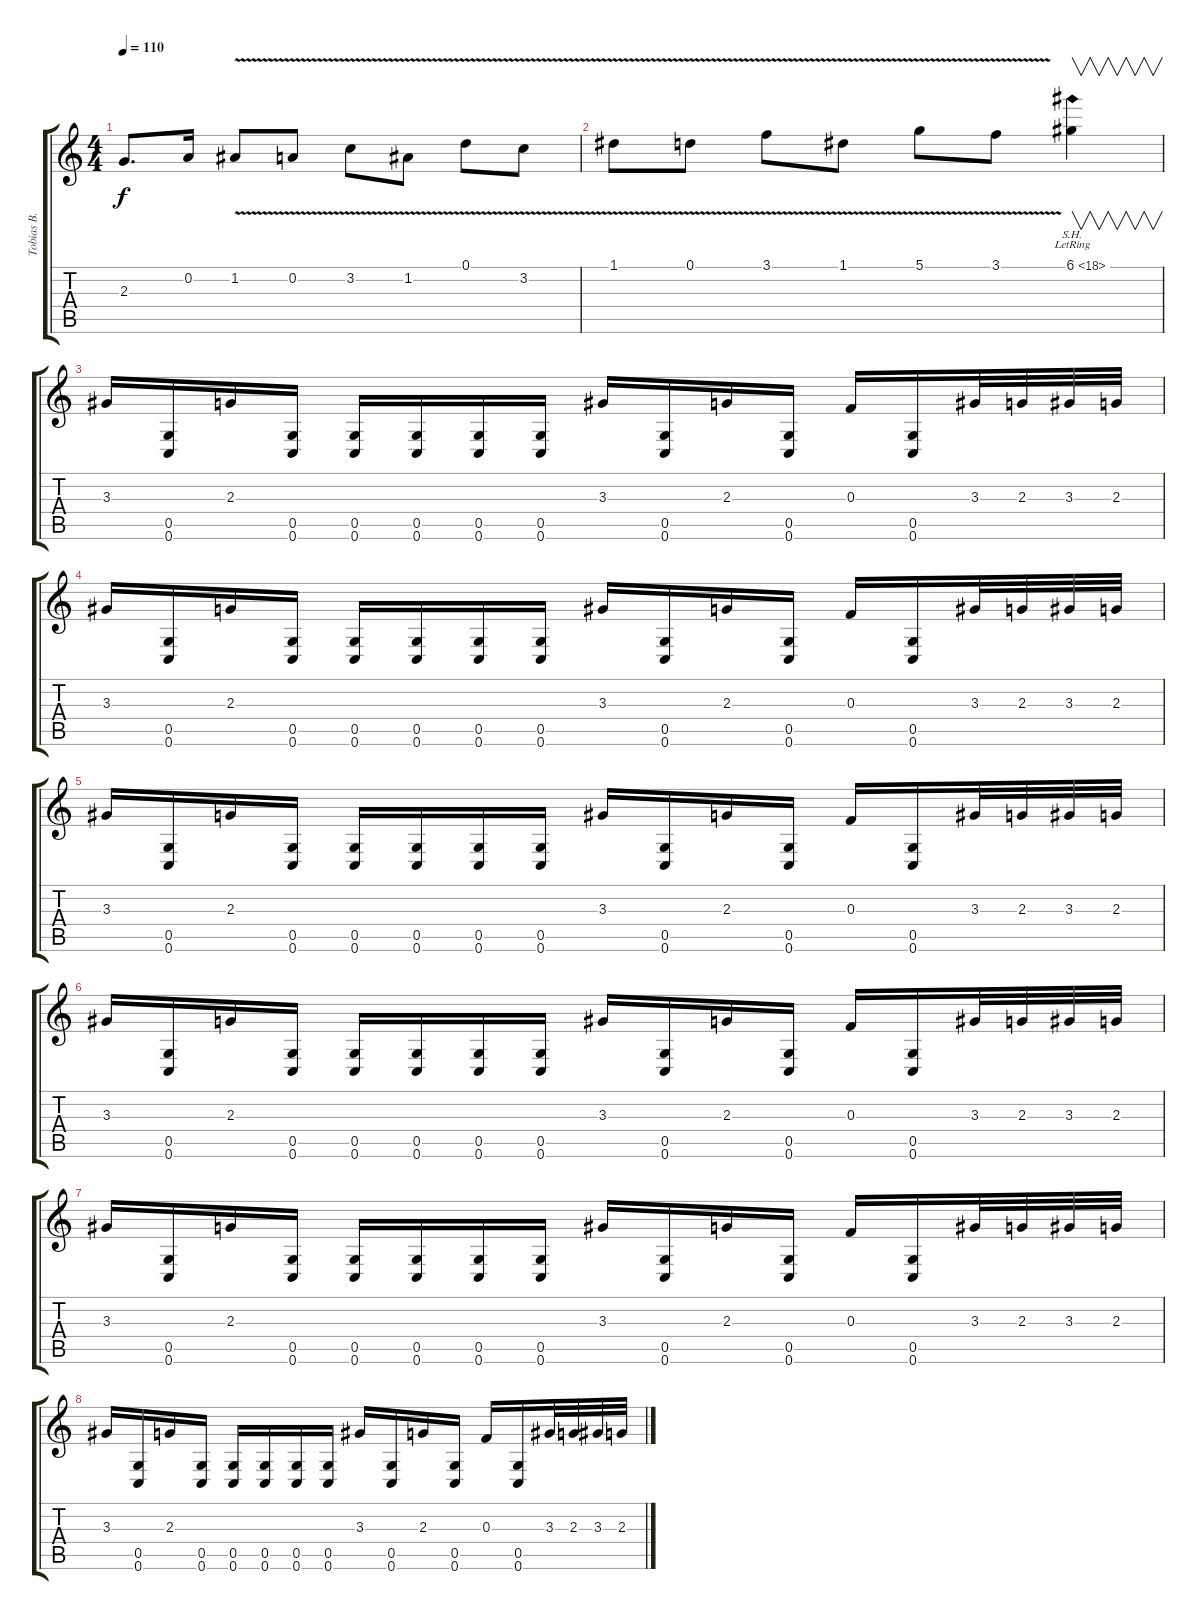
\track ("Tobias B." "Tobias B.") {instrument distortionguitar}
\staff {score tabs}
\tuning (D4 A3 F3 C3 G2 C2) {hide}
\ts (4 4)
\tempo 110
\clef g2
\ks c
2.3.8{d dy f} 0.2.16 1.2{v}.8 0.2{v}.8 3.2{v}.8 1.2{v}.8 0.1{v}.8 3.2{v}.8 |
1.1{v}.8 0.1{v}.8 3.1{v}.8 1.1{v}.8 5.1{v}.8 3.1{v}.8 6.1{sh 12 lr}.4{v} |
3.3.16 (0.5 0.6).16 2.3.16 (0.5 0.6).16 (0.5 0.6).16 (0.5 0.6).16 (0.5 0.6).16 (0.5 0.6).16 3.3.16 (0.5 0.6).16 2.3.16 (0.5 0.6).16 0.3.16 (0.5 0.6).16 3.3.32 2.3.32 3.3.32 2.3.32 |
3.3.16 (0.5 0.6).16 2.3.16 (0.5 0.6).16 (0.5 0.6).16 (0.5 0.6).16 (0.5 0.6).16 (0.5 0.6).16 3.3.16 (0.5 0.6).16 2.3.16 (0.5 0.6).16 0.3.16 (0.5 0.6).16 3.3.32 2.3.32 3.3.32 2.3.32 |
3.3.16 (0.5 0.6).16 2.3.16 (0.5 0.6).16 (0.5 0.6).16 (0.5 0.6).16 (0.5 0.6).16 (0.5 0.6).16 3.3.16 (0.5 0.6).16 2.3.16 (0.5 0.6).16 0.3.16 (0.5 0.6).16 3.3.32 2.3.32 3.3.32 2.3.32 |
3.3.16 (0.5 0.6).16 2.3.16 (0.5 0.6).16 (0.5 0.6).16 (0.5 0.6).16 (0.5 0.6).16 (0.5 0.6).16 3.3.16 (0.5 0.6).16 2.3.16 (0.5 0.6).16 0.3.16 (0.5 0.6).16 3.3.32 2.3.32 3.3.32 2.3.32 |
3.3.16 (0.5 0.6).16 2.3.16 (0.5 0.6).16 (0.5 0.6).16 (0.5 0.6).16 (0.5 0.6).16 (0.5 0.6).16 3.3.16 (0.5 0.6).16 2.3.16 (0.5 0.6).16 0.3.16 (0.5 0.6).16 3.3.32 2.3.32 3.3.32 2.3.32 |
3.3.16 (0.5 0.6).16 2.3.16 (0.5 0.6).16 (0.5 0.6).16 (0.5 0.6).16 (0.5 0.6).16 (0.5 0.6).16 3.3.16 (0.5 0.6).16 2.3.16 (0.5 0.6).16 0.3.16 (0.5 0.6).16 3.3.32 2.3.32 3.3.32 2.3.32
